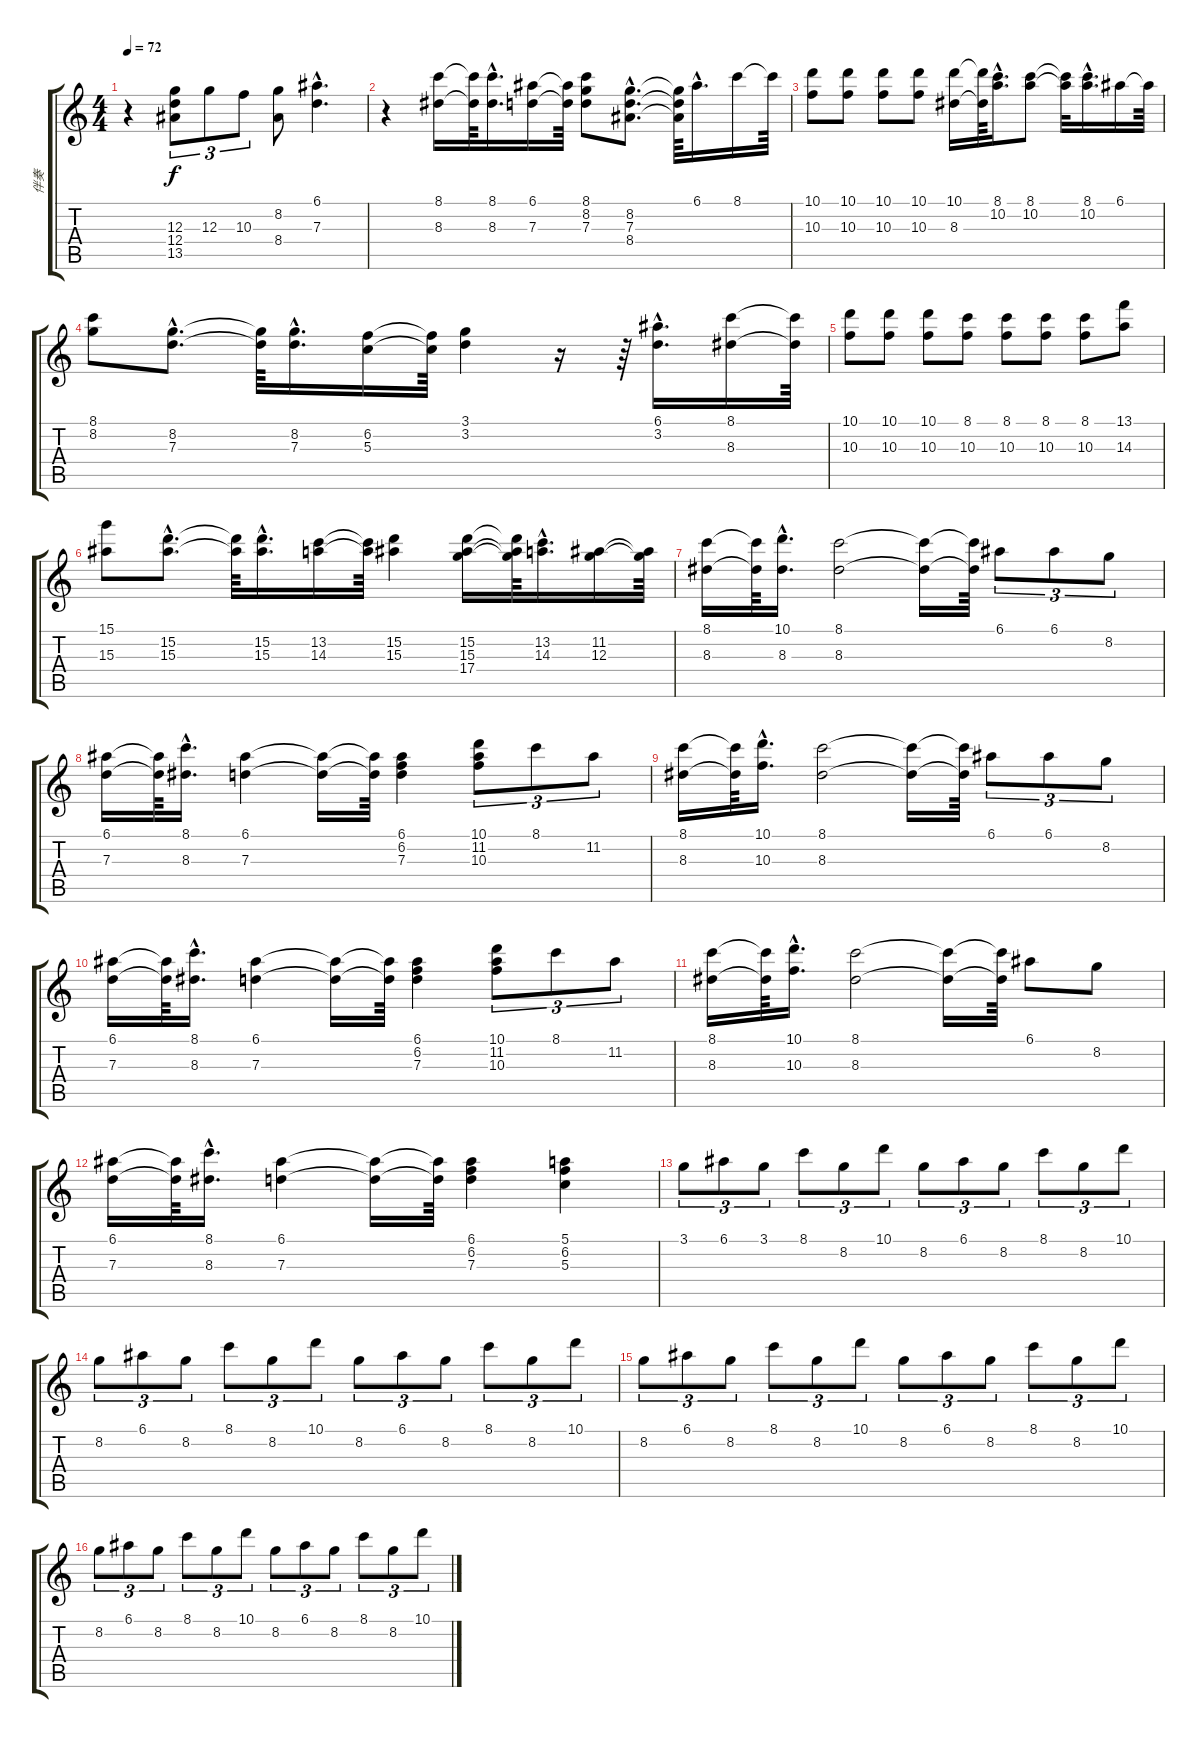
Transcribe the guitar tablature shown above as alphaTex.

\track ("伴奏" "伴奏") {instrument overdrivenguitar}
\staff {score tabs}
\tuning (E4 B3 G3 D3 A2 E2) {hide}
\ts (4 4)
\tempo 72
\clef g2
\ks c
r.4{dy f} (12.3 12.4 13.5).8{tu (3 2)} 12.3.8{tu (3 2)} 10.3.8{tu (3 2)} (8.2 8.4).8 (6.1{hac} 7.3{hac}).4{d} |
r.4 (8.1 8.3).16 (8.1{t} 8.3{t}).64 (8.1{hac} 8.3{hac}).16{d} (6.1 7.3).16 (6.1{t} 7.3{t}).64 (8.1 8.2 7.3).8 (8.2{hac} 7.3{hac} 8.4{hac}).8{d} (8.2{t} 7.3{t} 8.4{t}).64 6.1{hac}.16{d} 8.1.16 8.1{t}.64 |
(10.1 10.3).8 (10.1 10.3).8 (10.1 10.3).8 (10.1 10.3).8 (10.1 8.3).16 (10.1{t} 8.3{t}).64 (8.1{hac} 10.2{hac}).16{d} (8.1 10.2).8 (8.1{t} 10.2{t}).32 (8.1{hac} 10.2{hac}).16{d} 6.1.16 6.1{t}.64 |
(8.1 8.2).8 (8.2{hac} 7.3{hac}).8{d} (8.2{t} 7.3{t}).64 (8.2{hac} 7.3{hac}).16{d} (6.2 5.3).16 (6.2{t} 5.3{t}).64 (3.1 3.2).4 r.16 r.64 (6.1{hac} 3.2{hac}).16{d} (8.1 8.3).16 (8.1{t} 8.3{t}).64 |
(10.1 10.3).8 (10.1 10.3).8 (10.1 10.3).8 (8.1 10.3).8 (8.1 10.3).8 (8.1 10.3).8 (8.1 10.3).8 (13.1 14.3).8 |
(15.1 15.3).8 (15.2{hac} 15.3{hac}).8{d} (15.2{t} 15.3{t}).64 (15.2{hac} 15.3{hac}).16{d} (13.2 14.3).16 (13.2{t} 14.3{t}).64 (15.2 15.3).4 (15.2 15.3 17.4).16 (15.2{t} 15.3{t} 17.4{t}).64 (13.2{hac} 14.3{hac}).16{d} (11.2 12.3).16 (11.2{t} 12.3{t}).64 |
(8.1 8.3).16 (8.1{t} 8.3{t}).64 (10.1{hac} 8.3{hac}).16{d} (8.1 8.3).2 (8.1{t} 8.3{t}).16 (8.1{t} 8.3{t}).64 6.1.8{tu (3 2)} 6.1.8{tu (3 2)} 8.2.8{tu (3 2)} |
(6.1 7.3).16 (6.1{t} 7.3{t}).64 (8.1{hac} 8.3{hac}).16{d} (6.1 7.3).4 (6.1{t} 7.3{t}).16 (6.1{t} 7.3{t}).64 (6.1 6.2 7.3).4 (10.1 11.2 10.3).8{tu (3 2)} 8.1.8{tu (3 2)} 11.2.8{tu (3 2)} |
(8.1 8.3).16 (8.1{t} 8.3{t}).64 (10.1{hac} 10.3{hac}).16{d} (8.1 8.3).2 (8.1{t} 8.3{t}).16 (8.1{t} 8.3{t}).64 6.1.8{tu (3 2)} 6.1.8{tu (3 2)} 8.2.8{tu (3 2)} |
(6.1 7.3).16 (6.1{t} 7.3{t}).64 (8.1{hac} 8.3{hac}).16{d} (6.1 7.3).4 (6.1{t} 7.3{t}).16 (6.1{t} 7.3{t}).64 (6.1 6.2 7.3).4 (10.1 11.2 10.3).8{tu (3 2)} 8.1.8{tu (3 2)} 11.2.8{tu (3 2)} |
(8.1 8.3).16 (8.1{t} 8.3{t}).64 (10.1{hac} 10.3{hac}).16{d} (8.1 8.3).2 (8.1{t} 8.3{t}).16 (8.1{t} 8.3{t}).64 6.1.8 8.2.8 |
(6.1 7.3).16 (6.1{t} 7.3{t}).64 (8.1{hac} 8.3{hac}).16{d} (6.1 7.3).4 (6.1{t} 7.3{t}).16 (6.1{t} 7.3{t}).64 (6.1 6.2 7.3).4 (5.1 6.2 5.3).4 |
3.1.8{tu (3 2)} 6.1.8{tu (3 2)} 3.1.8{tu (3 2)} 8.1.8{tu (3 2)} 8.2.8{tu (3 2)} 10.1.8{tu (3 2)} 8.2.8{tu (3 2)} 6.1.8{tu (3 2)} 8.2.8{tu (3 2)} 8.1.8{tu (3 2)} 8.2.8{tu (3 2)} 10.1.8{tu (3 2)} |
8.2.8{tu (3 2)} 6.1.8{tu (3 2)} 8.2.8{tu (3 2)} 8.1.8{tu (3 2)} 8.2.8{tu (3 2)} 10.1.8{tu (3 2)} 8.2.8{tu (3 2)} 6.1.8{tu (3 2)} 8.2.8{tu (3 2)} 8.1.8{tu (3 2)} 8.2.8{tu (3 2)} 10.1.8{tu (3 2)} |
8.2.8{tu (3 2)} 6.1.8{tu (3 2)} 8.2.8{tu (3 2)} 8.1.8{tu (3 2)} 8.2.8{tu (3 2)} 10.1.8{tu (3 2)} 8.2.8{tu (3 2)} 6.1.8{tu (3 2)} 8.2.8{tu (3 2)} 8.1.8{tu (3 2)} 8.2.8{tu (3 2)} 10.1.8{tu (3 2)} |
8.2.8{tu (3 2)} 6.1.8{tu (3 2)} 8.2.8{tu (3 2)} 8.1.8{tu (3 2)} 8.2.8{tu (3 2)} 10.1.8{tu (3 2)} 8.2.8{tu (3 2)} 6.1.8{tu (3 2)} 8.2.8{tu (3 2)} 8.1.8{tu (3 2)} 8.2.8{tu (3 2)} 10.1.8{tu (3 2)}
